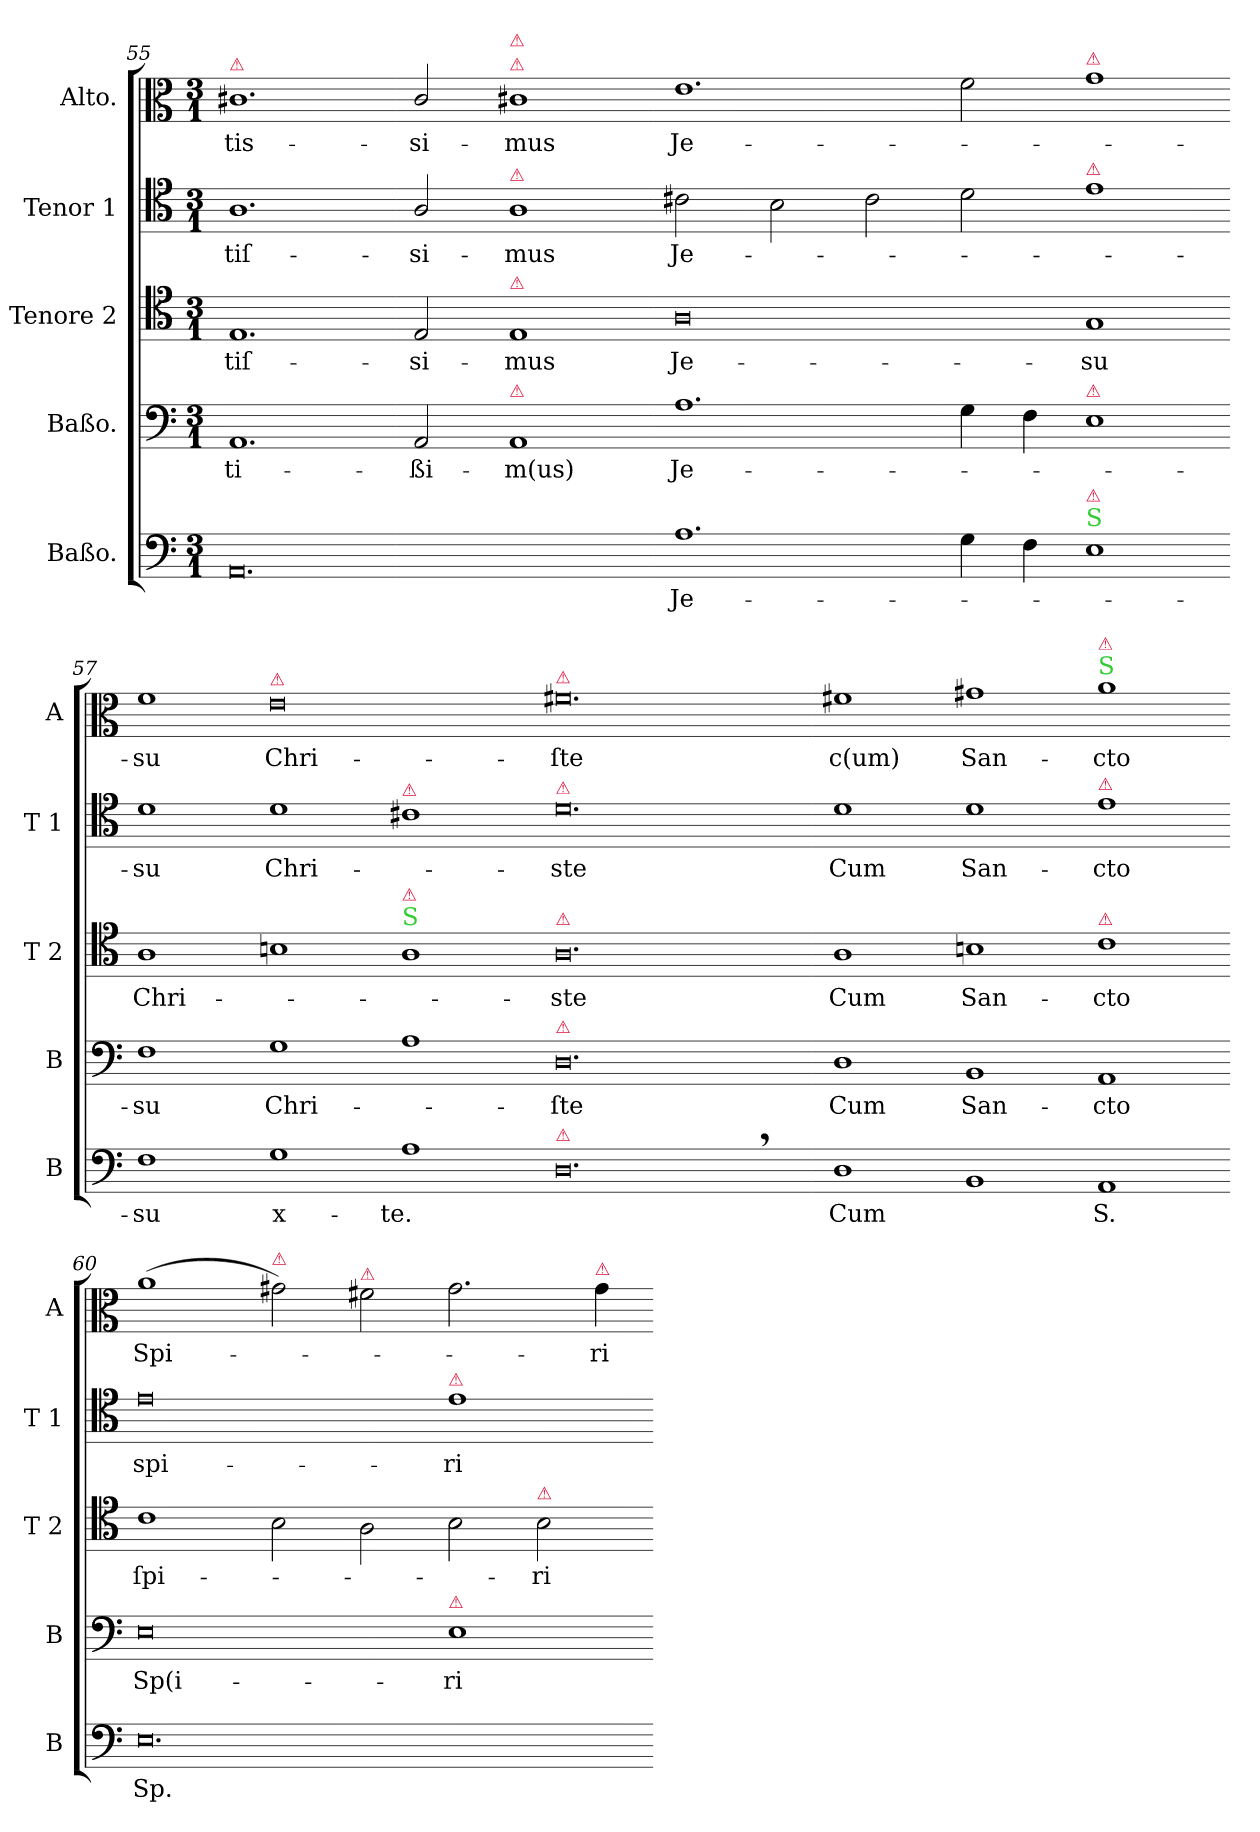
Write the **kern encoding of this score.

**kern	**text	**kern	**text	**kern	**text	**kern	**text	**kern	**text
*part5	*part5	*part4	*part4	*part3	*part3	*part2	*part2	*part1	*part1
*staff5	*staff5	*staff4	*staff4	*staff3	*staff3	*staff2	*staff2	*staff1	*staff1
*I"Baßo.	*	*I"Baßo.	*	*I"Tenore 2	*	*I"Tenor 1	*	*I"Alto.	*
*I'B	*	*I'B	*	*I'T 2	*	*I'T 1	*	*I'A	*
*clefF4	*	*clefF4	*	*clefC4	*	*clefC4	*	*clefC3	*
*k[]	*	*k[]	*	*k[]	*	*k[]	*	*k[]	*
*M3/1	*	*M3/1	*	*M3/1	*	*M3/1	*	*M3/1	*
=55	=55	=55	=55	=55	=55	=55	=55	=55	=55
!	!	!	!	!	!	!	!	!LO:TX:a:color=crimson:t=⚠	!
0.AA/	.	1.AA/	-ti-	1.E/	-tiſ-	1.A\	-tiſ-	1.c#X\	-tis-
.	.	2AA/	-ßi-	2E/	-si-	2A/	-si-	2c#/	-si-
!	!	!	!	!	!	!	!	!LO:TX:a:color=crimson:t=⚠	!
!	!	!	!	!	!	!	!	!LO:TX:a:color=crimson:t=⚠	!
!	!	!	!	!	!	!LO:TX:a:color=crimson:t=⚠	!	!	!
!	!	!	!	!LO:TX:a:color=crimson:t=⚠	!	!	!	!	!
!	!	!LO:TX:a:color=crimson:t=⚠	!	!	!	!	!	!	!
.	.	1AA/	-m(us)	1E/	-mus	1A\	-mus	1c#X\	-mus
=56-	=56-	=56-	=56-	=56-	=56-	=56-	=56-	=56-	=56-
1.A\	Je-	1.A\	Je-	0A\	Je-	2c#X\	Je-	1.e\	Je-
.	.	.	.	.	.	2B\	.	.	.
.	.	.	.	.	.	2c#\	.	.	.
4G\	.	4G\	.	.	.	2d\	.	2f\	.
4F\	.	4F\	.	.	.	.	.	.	.
!	!	!	!	!	!	!	!	!LO:TX:a:color=crimson:t=⚠	!
!	!	!	!	!	!	!LO:TX:a:color=crimson:t=⚠	!	!	!
!	!	!LO:TX:a:color=crimson:t=⚠	!	!	!	!	!	!	!
!LO:TX:a:color=limegreen:t=S	!	!	!	!	!	!	!	!	!
!LO:TX:a:color=crimson:t=⚠	!	!	!	!	!	!	!	!	!
1E\	.	1E\	.	1G/	-su	1e\	.	1g\	.
=57-	=57-	=57-	=57-	=57-	=57-	=57-	=57-	=57-	=57-
1F\	-su	1F\	-su	1A\	Chri-	1d\	-su	1f\	-su
!	!	!	!	!	!	!	!	!LO:TX:a:color=crimson:t=⚠	!
1G\	x-	1G\	Chri-	1Bn\	.	1d\	Chri-	0e\	Chri-
!	!	!	!	!	!	!LO:TX:a:color=crimson:t=⚠	!	!	!
!	!	!	!	!LO:TX:a:color=limegreen:t=S	!	!	!	!	!
!	!	!	!	!LO:TX:a:color=crimson:t=⚠	!	!	!	!	!
1A\	te.	1A\	.	1A\	.	1c#X\	.	.	.
=58-	=58-	=58-	=58-	=58-	=58-	=58-	=58-	=58-	=58-
!	!	!	!	!	!	!	!	!LO:TX:a:color=crimson:t=⚠	!
!	!	!	!	!	!	!LO:TX:a:color=crimson:t=⚠	!	!	!
!	!	!	!	!LO:TX:a:color=crimson:t=⚠	!	!	!	!	!
!	!	!LO:TX:a:color=crimson:t=⚠	!	!	!	!	!	!	!
!LO:TX:a:color=crimson:t=⚠	!	!	!	!	!	!	!	!	!
0.D,<\	.	0.D\	-ſte	0.A\	-ste	0.d\	-ste	0.f#X\	-ſte
=59-	=59-	=59-	=59-	=59-	=59-	=59-	=59-	=59-	=59-
1D\	Cum	1D\	Cum	1A\	Cum	1d\	Cum	1f#X\	c(um)
1BB/	.	1BB/	San-	1Bn\	San-	1d\	San-	1g#X\	San-
!	!	!	!	!	!	!	!	!LO:TX:a:color=limegreen:t=S	!
!	!	!	!	!	!	!	!	!LO:TX:a:color=crimson:t=⚠	!
!	!	!	!	!	!	!LO:TX:a:color=crimson:t=⚠	!	!	!
!	!	!	!	!LO:TX:a:color=crimson:t=⚠	!	!	!	!	!
1AA/	-S.	1AA/	-cto	1c\	-cto	1e\	-cto	1a\	-cto
=60-	=60-	=60-	=60-	=60-	=60-	=60-	=60-	=60-	=60-
0.E\	Sp.	0E\	Sp(i-	1c\	ſpi-	0e\	spi-	(1a\	Spi-
!	!	!	!	!	!	!	!	!LO:TX:a:color=crimson:t=⚠	!
.	.	.	.	2B\	.	.	.	2g#X\)	.
!	!	!	!	!	!	!	!	!LO:TX:a:color=crimson:t=⚠	!
.	.	.	.	2A\	.	.	.	2f#X\	.
!	!	!	!	!	!	!LO:TX:a:color=crimson:t=⚠	!	!	!
!	!	!LO:TX:a:color=crimson:t=⚠	!	!	!	!	!	!	!
.	.	1E\	-ri-	2B\	.	1e\	-ri-	2.g#\	.
!	!	!	!	!LO:TX:a:color=crimson:t=⚠	!	!	!	!	!
.	.	.	.	2B\	-ri-	.	.	.	.
!	!	!	!	!	!	!	!	!LO:TX:a:color=crimson:t=⚠	!
.	.	.	.	.	.	.	.	4g#\	-ri-
=-	=-	=-	=-	=-	=-	=-	=-	=-	=-
*-	*-	*-	*-	*-	*-	*-	*-	*-	*-
